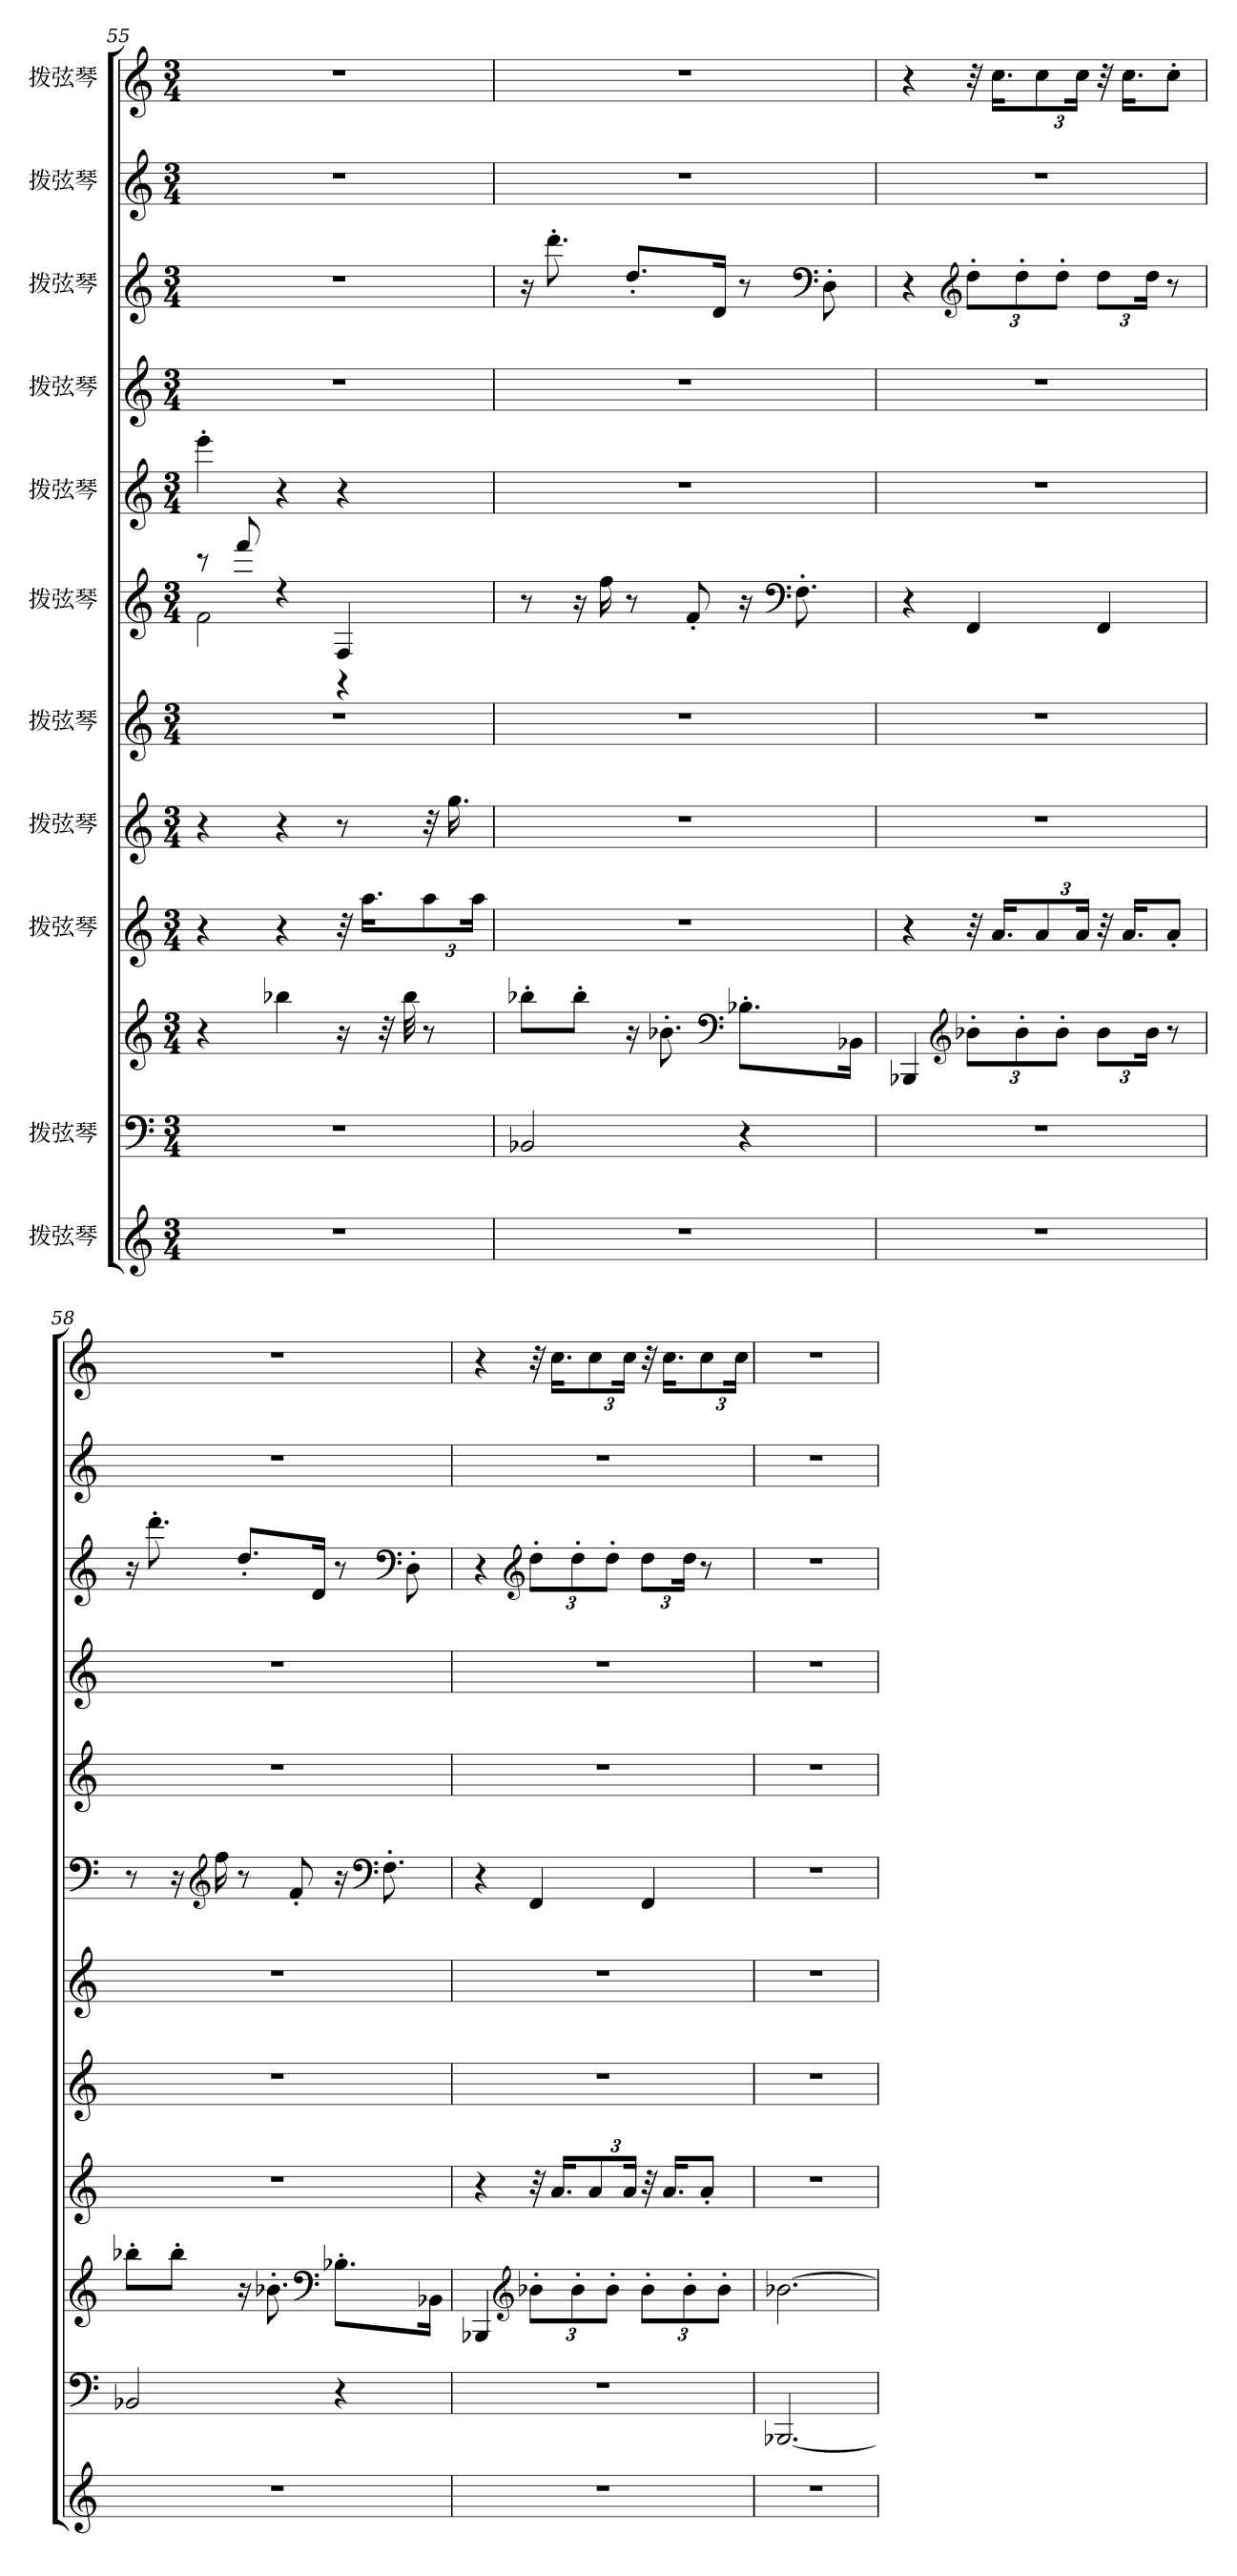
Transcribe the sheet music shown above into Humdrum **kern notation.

**kern	**kern	**kern	**kern	**kern	**kern	**kern	**kern	**kern	**kern	**kern	**kern
*part11	*part10	*part10	*part9	*part8	*part7	*part6	*part5	*part4	*part3	*part2	*part1
*staff12	*staff11	*staff10	*staff9	*staff8	*staff7	*staff6	*staff5	*staff4	*staff3	*staff2	*staff1
*I"拨弦琴	*I"拨弦琴	*	*I"拨弦琴	*I"拨弦琴	*I"拨弦琴	*I"拨弦琴	*I"拨弦琴	*I"拨弦琴	*I"拨弦琴	*I"拨弦琴	*I"拨弦琴
*clefG2	*clefF4	*clefG2	*clefG2	*clefG2	*clefG2	*clefG2	*clefG2	*clefG2	*clefG2	*clefG2	*clefG2
*k[]	*k[]	*k[]	*k[]	*k[]	*k[]	*k[]	*k[]	*k[]	*k[]	*k[]	*k[]
*M3/4	*M3/4	*M3/4	*M3/4	*M3/4	*M3/4	*M3/4	*M3/4	*M3/4	*M3/4	*M3/4	*M3/4
=55	=55	=55	=55	=55	=55	=55	=55	=55	=55	=55	=55
*	*	*	*	*	*	*^	*	*	*	*	*
2.r	2.r	4r	4r	4r	2.r	8r	2f\	4eee'\	2.r	2.r	2.r	2.r
.	.	.	.	.	.	8fff/	.	.	.	.	.	.
.	.	4bb-X\	4r	4r	.	4r	.	4r	.	.	.	.
.	.	16r	32r	8r	.	4F/	4r	4r	.	.	.	.
.	.	.	16.aa\KL	.	.	.	.	.	.	.	.	.
.	.	32r	.	.	.	.	.	.	.	.	.	.
.	.	32bb-\	.	.	.	.	.	.	.	.	.	.
*	*	*	*Xbrackettup	*	*	*	*	*	*	*	*	*
.	.	8r	12aa\	32r	.	.	.	.	.	.	.	.
.	.	.	.	16.gg\	.	.	.	.	.	.	.	.
.	.	.	24aa\Jk	.	.	.	.	.	.	.	.	.
*	*	*	*	*	*	*v	*v	*	*	*	*	*
=56	=56	=56	=56	=56	=56	=56	=56	=56	=56	=56	=56
2.r	2BB-X/	8bb-X'\L	2.r	2.r	2.r	8r	2.r	2.r	16r	2.r	2.r
.	.	.	.	.	.	.	.	.	8.ddd'\	.	.
.	.	8bb-'\J	.	.	.	16r	.	.	.	.	.
.	.	.	.	.	.	16ff\	.	.	.	.	.
.	.	16r	.	.	.	8r	.	.	8.dd'/L	.	.
.	.	8.b-X'\	.	.	.	.	.	.	.	.	.
.	.	.	.	.	.	8f'/	.	.	.	.	.
.	.	.	.	.	.	.	.	.	16d/Jk	.	.
*	*	*clefF4	*	*	*	*	*	*	*	*	*
.	4r	8.B-X'\L	.	.	.	16r	.	.	8r	.	.
*	*	*	*	*	*	*clefF4	*	*	*	*	*
.	.	.	.	.	.	8.F'\	.	.	.	.	.
*	*	*	*	*	*	*	*	*	*clefF4	*	*
.	.	.	.	.	.	.	.	.	8D'\	.	.
.	.	16BB-X\Jk	.	.	.	.	.	.	.	.	.
!!LO:PB:g=z
=57	=57	=57	=57	=57	=57	=57	=57	=57	=57	=57	=57
2.r	2.r	4BBB-X/	4r	2.r	2.r	4r	2.r	2.r	4r	2.r	4r
*	*	*clefG2	*	*	*	*	*	*	*clefG2	*	*
*	*	*Xbrackettup	*	*	*	*	*	*	*Xbrackettup	*	*
.	.	12b-X'\L	32r	.	.	4FF/	.	.	12dd'\L	.	32r
.	.	.	16.a/KL	.	.	.	.	.	.	.	16.cc\KL
.	.	12b-'\	.	.	.	.	.	.	12dd'\	.	.
*	*	*	*	*	*	*	*	*	*	*	*Xbrackettup
.	.	.	12a/	.	.	.	.	.	.	.	12cc\
.	.	12b-'\J	.	.	.	.	.	.	12dd'\J	.	.
.	.	.	24a/Jk	.	.	.	.	.	.	.	24cc\Jk
.	.	12b-\L	32r	.	.	4FF/	.	.	12dd\L	.	32r
.	.	.	16.a/KL	.	.	.	.	.	.	.	16.cc\KL
.	.	24b-\Jk	.	.	.	.	.	.	24dd\Jk	.	.
.	.	8r	8a'/J	.	.	.	.	.	8r	.	8cc'\J
=58	=58	=58	=58	=58	=58	=58	=58	=58	=58	=58	=58
2.r	2BB-X/	8bb-X'\L	2.r	2.r	2.r	8r	2.r	2.r	16r	2.r	2.r
.	.	.	.	.	.	.	.	.	8.ddd'\	.	.
.	.	8bb-'\J	.	.	.	16r	.	.	.	.	.
*	*	*	*	*	*	*clefG2	*	*	*	*	*
.	.	.	.	.	.	16ff\	.	.	.	.	.
.	.	16r	.	.	.	8r	.	.	8.dd'/L	.	.
.	.	8.b-X'\	.	.	.	.	.	.	.	.	.
.	.	.	.	.	.	8f'/	.	.	.	.	.
.	.	.	.	.	.	.	.	.	16d/Jk	.	.
*	*	*clefF4	*	*	*	*	*	*	*	*	*
.	4r	8.B-X'\L	.	.	.	16r	.	.	8r	.	.
*	*	*	*	*	*	*clefF4	*	*	*	*	*
.	.	.	.	.	.	8.F'\	.	.	.	.	.
*	*	*	*	*	*	*	*	*	*clefF4	*	*
.	.	.	.	.	.	.	.	.	8D'\	.	.
.	.	16BB-X\Jk	.	.	.	.	.	.	.	.	.
=59	=59	=59	=59	=59	=59	=59	=59	=59	=59	=59	=59
2.r	2.r	4BBB-X/	4r	2.r	2.r	4r	2.r	2.r	4r	2.r	4r
*	*	*clefG2	*	*	*	*	*	*	*clefG2	*	*
.	.	12b-X'\L	32r	.	.	4FF/	.	.	12dd'\L	.	32r
.	.	.	16.a/KL	.	.	.	.	.	.	.	16.cc\KL
.	.	12b-'\	.	.	.	.	.	.	12dd'\	.	.
.	.	.	12a/	.	.	.	.	.	.	.	12cc\
.	.	12b-'\J	.	.	.	.	.	.	12dd'\J	.	.
.	.	.	24a/Jk	.	.	.	.	.	.	.	24cc\Jk
.	.	12b-'\L	32r	.	.	4FF/	.	.	12dd\L	.	32r
.	.	.	16.a/KL	.	.	.	.	.	.	.	16.cc\KL
.	.	12b-'\	.	.	.	.	.	.	24dd\Jk	.	.
.	.	.	8a'/J	.	.	.	.	.	8r	.	12cc\
.	.	12b-'\J	.	.	.	.	.	.	.	.	.
.	.	.	.	.	.	.	.	.	.	.	24cc\Jk
!!LO:PB:g=z
=60	=60	=60	=60	=60	=60	=60	=60	=60	=60	=60	=60
2.r	[2.BBB-X/	[2.b-X\	2.r	2.r	2.r	2.r	2.r	2.r	2.r	2.r	2.r
=	=	=	=	=	=	=	=	=	=	=	=
*-	*-	*-	*-	*-	*-	*-	*-	*-	*-	*-	*-
